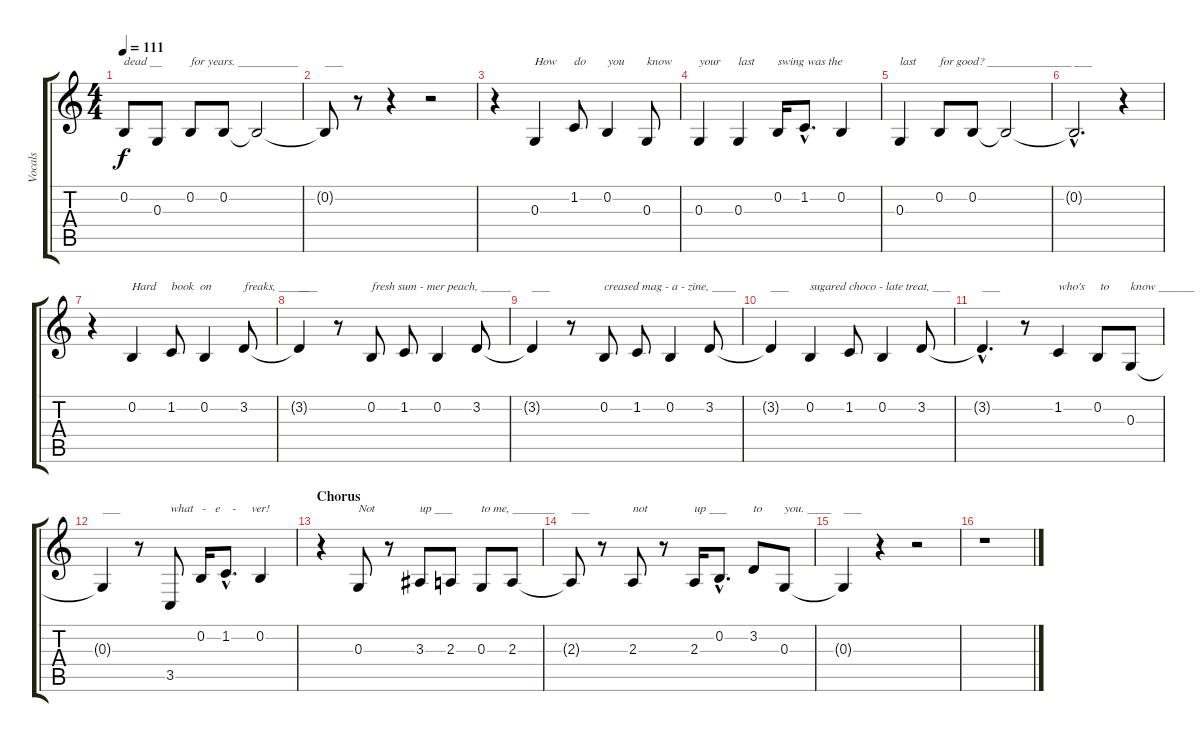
\track ("Vocals" "Vocals") {instrument lead2sawtooth}
\staff {score tabs}
\tuning (E4 B3 G3 D3 A2 E2) {hide}
\ts (4 4)
\tempo 111
\clef g2
\ks c
0.2.8{txt "dead __" dy f} 0.3.8 0.2.8{txt "for years. __________"} 0.2.8 0.2{t}.2 |
0.2{t}.8{txt "___"} r.8 r.4 r.2 |
r.4 0.3.4{txt "How"} 1.2.8{txt "do"} 0.2.4{txt "you"} 0.3.8{txt "know"} |
0.3.4{txt "your"} 0.3.4{txt "last"} 0.2.16{txt "swing was the"} 1.2{hac}.8{d} 0.2.4 |
0.3.4{txt "last"} 0.2.8{txt "for good? ______________"} 0.2.8 0.2{t}.2 |
0.2{hac t}.2{d txt "___"} r.4 |
r.4 0.2.4{txt "Hard"} 1.2.8{txt "book  on"} 0.2.4 3.2.8{txt "freaks, _____"} |
3.2{t}.4{txt "___"} r.8 0.2.8{txt "fresh sum - mer peach, _____"} 1.2.8 0.2.4 3.2.8 |
3.2{t}.4{txt "___"} r.8 0.2.8{txt "creased mag - a - zine, ____"} 1.2.8 0.2.4 3.2.8 |
3.2{t}.4{txt "___"} 0.2.4{txt "sugared choco - late treat, ___"} 1.2.8 0.2.4 3.2.8 |
3.2{hac t}.4{d txt "___"} r.8 1.2.4{txt "who's"} 0.2.8{txt " to"} 0.3.8{txt "know ______"} |
0.3{t}.4{txt "___"} r.8 3.5.8{txt "what   -   e    -     ver!"} 0.2.16 1.2{hac}.8{d} 0.2.4 |
\section ("" "Chorus")
r.4 0.3.8{txt "Not"} r.8 3.3.8{txt "up ___"} 2.3.8 0.3.8{txt "to me, _______"} 2.3.8 |
2.3{t}.8{txt "___"} r.8 2.3.8{txt "not"} r.8 2.3.16{txt "up ___"} 0.2{hac}.8{d} 3.2.8{txt "to"} 0.3.8{txt "you. ____"} |
0.3{t}.4{txt "___"} r.4 r.2 |
r.1
